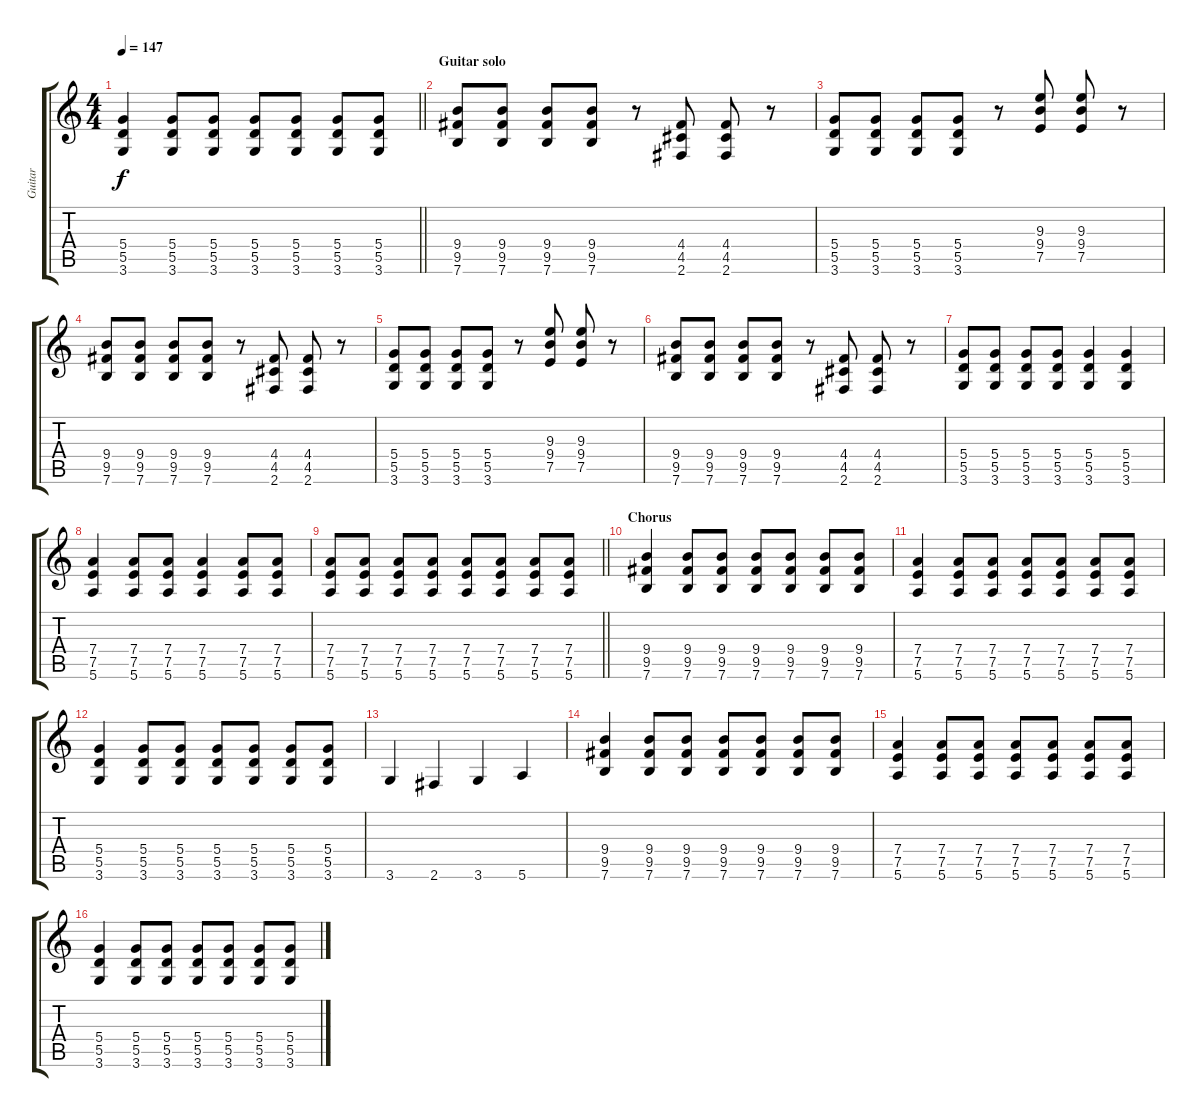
\track ("Guitar" "Guitar") {instrument distortionguitar}
\staff {score tabs}
\tuning (E4 B3 G3 D3 A2 E2) {hide}
\ts (4 4)
\tempo 147
\clef g2
\barLineRight lightlight
\ks c
(5.4 5.5 3.6).4{dy f} (5.4 5.5 3.6).8 (5.4 5.5 3.6).8 (5.4 5.5 3.6).8 (5.4 5.5 3.6).8 (5.4 5.5 3.6).8 (5.4 5.5 3.6).8 |
\section ("" "Guitar solo")
(9.4 9.5 7.6).8 (9.4 9.5 7.6).8 (9.4 9.5 7.6).8 (9.4 9.5 7.6).8 r.8 (4.4 4.5 2.6).8 (4.4 4.5 2.6).8 r.8 |
(5.4 5.5 3.6).8 (5.4 5.5 3.6).8 (5.4 5.5 3.6).8 (5.4 5.5 3.6).8 r.8 (9.3 9.4 7.5).8 (9.3 9.4 7.5).8 r.8 |
(9.4 9.5 7.6).8 (9.4 9.5 7.6).8 (9.4 9.5 7.6).8 (9.4 9.5 7.6).8 r.8 (4.4 4.5 2.6).8 (4.4 4.5 2.6).8 r.8 |
(5.4 5.5 3.6).8 (5.4 5.5 3.6).8 (5.4 5.5 3.6).8 (5.4 5.5 3.6).8 r.8 (9.3 9.4 7.5).8 (9.3 9.4 7.5).8 r.8 |
(9.4 9.5 7.6).8 (9.4 9.5 7.6).8 (9.4 9.5 7.6).8 (9.4 9.5 7.6).8 r.8 (4.4 4.5 2.6).8 (4.4 4.5 2.6).8 r.8 |
(5.4 5.5 3.6).8 (5.4 5.5 3.6).8 (5.4 5.5 3.6).8 (5.4 5.5 3.6).8 (5.4 5.5 3.6).4 (5.4 5.5 3.6).4 |
(7.4 7.5 5.6).4 (7.4 7.5 5.6).8 (7.4 7.5 5.6).8 (7.4 7.5 5.6).4 (7.4 7.5 5.6).8 (7.4 7.5 5.6).8 |
\barLineRight lightlight
(7.4 7.5 5.6).8 (7.4 7.5 5.6).8 (7.4 7.5 5.6).8 (7.4 7.5 5.6).8 (7.4 7.5 5.6).8 (7.4 7.5 5.6).8 (7.4 7.5 5.6).8 (7.4 7.5 5.6).8 |
\section ("" "Chorus")
(9.4 9.5 7.6).4 (9.4 9.5 7.6).8 (9.4 9.5 7.6).8 (9.4 9.5 7.6).8 (9.4 9.5 7.6).8 (9.4 9.5 7.6).8 (9.4 9.5 7.6).8 |
(7.4 7.5 5.6).4 (7.4 7.5 5.6).8 (7.4 7.5 5.6).8 (7.4 7.5 5.6).8 (7.4 7.5 5.6).8 (7.4 7.5 5.6).8 (7.4 7.5 5.6).8 |
(5.4 5.5 3.6).4 (5.4 5.5 3.6).8 (5.4 5.5 3.6).8 (5.4 5.5 3.6).8 (5.4 5.5 3.6).8 (5.4 5.5 3.6).8 (5.4 5.5 3.6).8 |
3.6.4 2.6.4 3.6.4 5.6.4 |
(9.4 9.5 7.6).4 (9.4 9.5 7.6).8 (9.4 9.5 7.6).8 (9.4 9.5 7.6).8 (9.4 9.5 7.6).8 (9.4 9.5 7.6).8 (9.4 9.5 7.6).8 |
(7.4 7.5 5.6).4 (7.4 7.5 5.6).8 (7.4 7.5 5.6).8 (7.4 7.5 5.6).8 (7.4 7.5 5.6).8 (7.4 7.5 5.6).8 (7.4 7.5 5.6).8 |
(5.4 5.5 3.6).4 (5.4 5.5 3.6).8 (5.4 5.5 3.6).8 (5.4 5.5 3.6).8 (5.4 5.5 3.6).8 (5.4 5.5 3.6).8 (5.4 5.5 3.6).8
